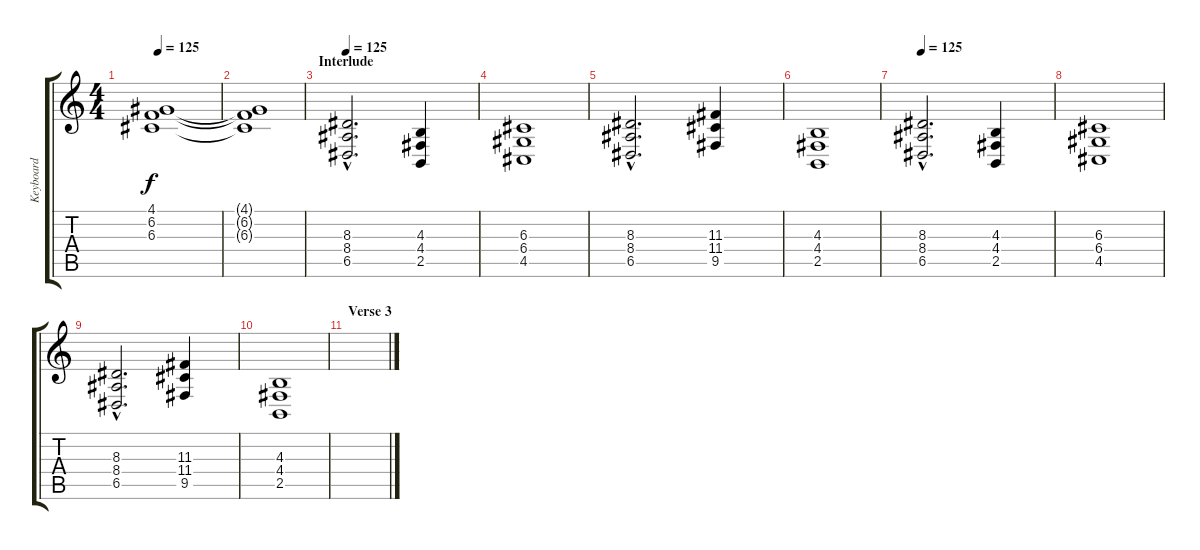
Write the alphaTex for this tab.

\track ("Keyboard" "Keyboard") {instrument stringensemble1}
\staff {score tabs}
\tuning (E4 B3 G3 D3 A2 E2) {hide}
\ts (4 4)
\tempo 125
\clef g2
\ks c
(4.1 6.2 6.3).1{dy f} |
(4.1{t} 6.2{t} 6.3{t}).1 |
\section ("" "Interlude")
\tempo 125
(8.3{hac} 8.4{hac} 6.5{hac}).2{d} (4.3 4.4 2.5).4 |
(6.3 6.4 4.5).1 |
(8.3{hac} 8.4{hac} 6.5{hac}).2{d} (11.3 11.4 9.5).4 |
(4.3 4.4 2.5).1 |
\tempo 125
(8.3{hac} 8.4{hac} 6.5{hac}).2{d} (4.3 4.4 2.5).4 |
(6.3 6.4 4.5).1 |
(8.3{hac} 8.4{hac} 6.5{hac}).2{d} (11.3 11.4 9.5).4 |
(4.3 4.4 2.5).1 |
\section ("" "Verse 3")
